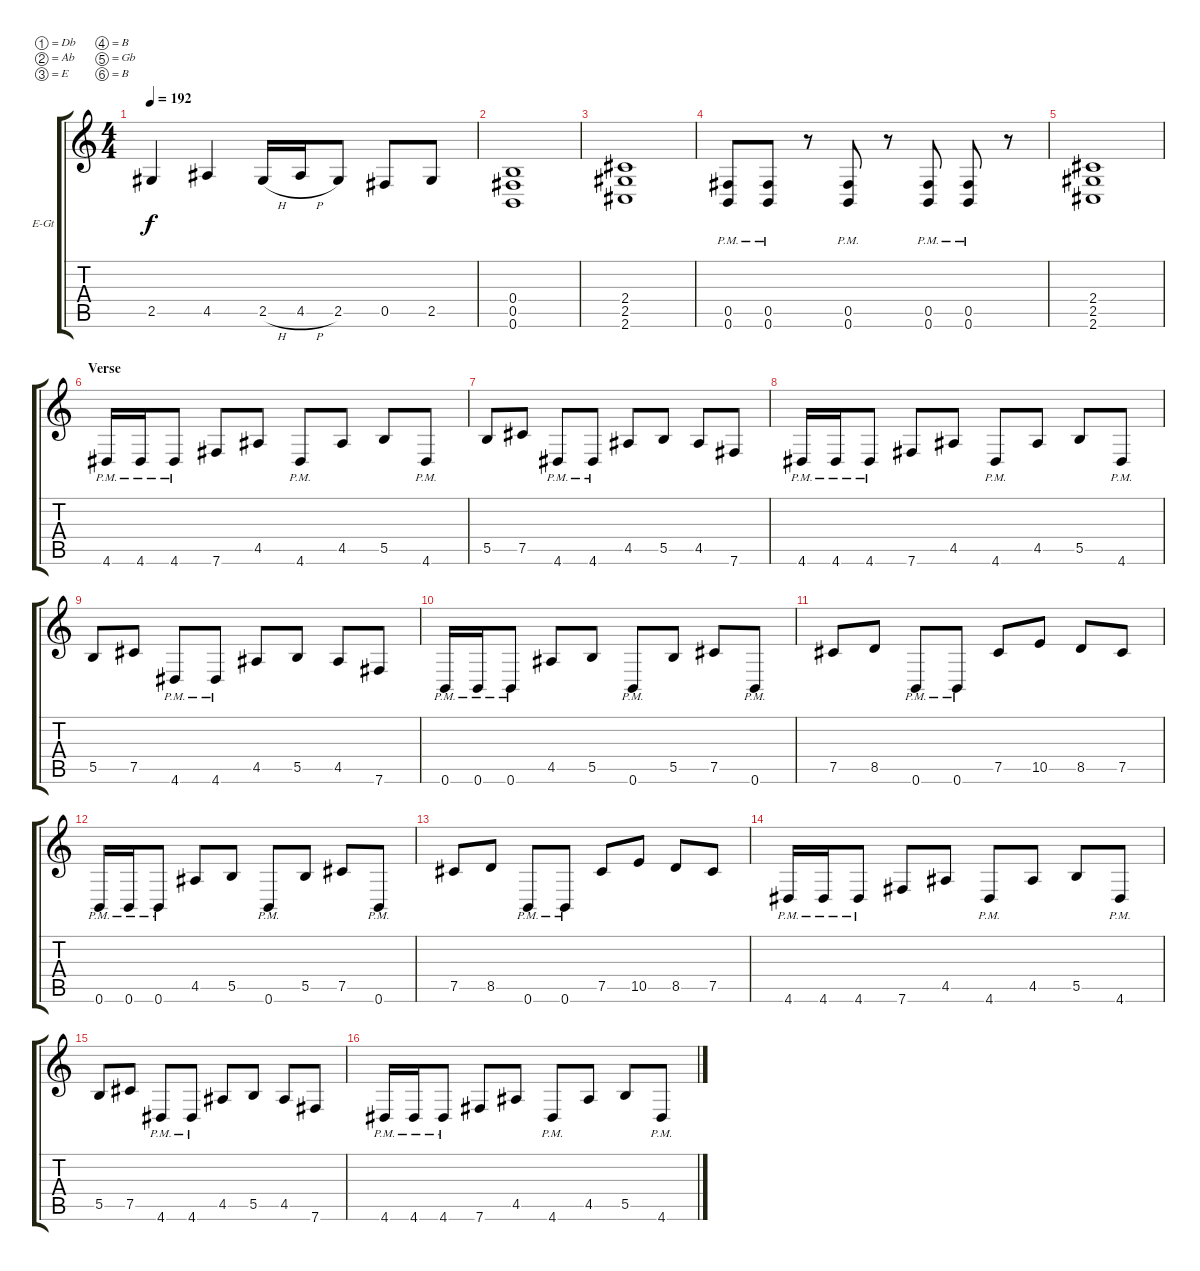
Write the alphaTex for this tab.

\bracketExtendMode groupsimilarinstruments
\firstSystemTrackNameOrientation horizontal
\otherSystemsTrackNameOrientation horizontal
\track ("Gary Smith " "E-Gt") {instrument distortionguitar}
\staff {score tabs}
\tuning (Db4 Ab3 E3 B2 Gb2 B1)
\ts (4 4)
\tempo 192
\clef g2
\ks aminor
2.5.4{dy f} 4.5.4 2.5{h}.16 4.5{h}.16 2.5.8 0.5.8 2.5.8 |
(0.6 0.5 0.4).1 |
(2.6 2.5 2.4).1 |
(0.6{pm} 0.5{pm}).8 (0.6{pm} 0.5{pm}).8 r.8 (0.6{pm} 0.5{pm}).8 r.8 (0.6{pm} 0.5{pm}).8 (0.6{pm} 0.5{pm}).8 r.8 |
(2.6 2.5 2.4).1 |
\section ("" "Verse")
4.6{pm}.16 4.6{pm}.16 4.6{pm}.8 7.6.8 4.5.8 4.6{pm}.8 4.5.8 5.5.8 4.6{pm}.8 |
5.5.8 7.5.8 4.6{pm}.8 4.6{pm}.8 4.5.8 5.5.8 4.5.8 7.6.8 |
4.6{pm}.16 4.6{pm}.16 4.6{pm}.8 7.6.8 4.5.8 4.6{pm}.8 4.5.8 5.5.8 4.6{pm}.8 |
5.5.8 7.5.8 4.6{pm}.8 4.6{pm}.8 4.5.8 5.5.8 4.5.8 7.6.8 |
0.6{pm}.16 0.6{pm}.16 0.6{pm}.8 4.5.8 5.5.8 0.6{pm}.8 5.5.8 7.5.8 0.6{pm}.8 |
7.5.8 8.5.8 0.6{pm}.8 0.6{pm}.8 7.5.8 10.5.8 8.5.8 7.5.8 |
0.6{pm}.16 0.6{pm}.16 0.6{pm}.8 4.5.8 5.5.8 0.6{pm}.8 5.5.8 7.5.8 0.6{pm}.8 |
7.5.8 8.5.8 0.6{pm}.8 0.6{pm}.8 7.5.8 10.5.8 8.5.8 7.5.8 |
4.6{pm}.16 4.6{pm}.16 4.6{pm}.8 7.6.8 4.5.8 4.6{pm}.8 4.5.8 5.5.8 4.6{pm}.8 |
5.5.8 7.5.8 4.6{pm}.8 4.6{pm}.8 4.5.8 5.5.8 4.5.8 7.6.8 |
4.6{pm}.16 4.6{pm}.16 4.6{pm}.8 7.6.8 4.5.8 4.6{pm}.8 4.5.8 5.5.8 4.6{pm}.8
